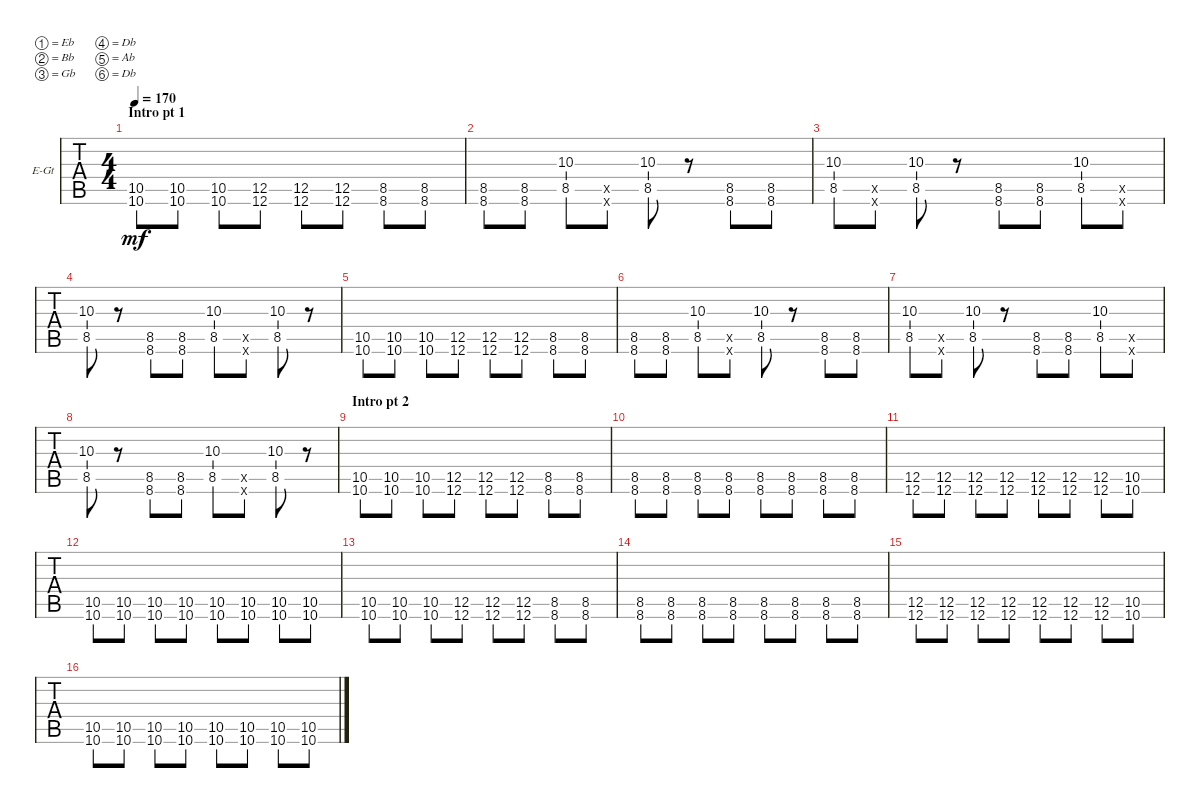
\defaultSystemsLayout 4
\bracketExtendMode groupsimilarinstruments
\firstSystemTrackNameOrientation horizontal
\otherSystemsTrackNameOrientation horizontal
\track ("Guitar 2" "E-Gt") {instrument distortionguitar}
\staff {tabs}
\tuning (Eb4 Bb3 Gb3 Db3 Ab2 Db2)
\ts (4 4)
\section ("" "Intro pt 1")
\tempo 170
\clef g2
\ks c
(10.6 10.5).8{dy mf instrument distortionguitar} (10.6 10.5).8 (10.6 10.5).8 (12.6 12.5).8 (12.6 12.5).8 (12.6 12.5).8 (8.6 8.5).8 (8.6 8.5).8 |
(8.6 8.5).8 (8.6 8.5).8 (8.5 10.3).8 (8.5{x} 8.6{x}).8 (8.5 10.3).8 r.8 (8.5 8.6).8 (8.5 8.6).8 |
(8.5 10.3).8 (0.6{x} 0.5{x}).8 (8.5 10.3).8 r.8 (8.5 8.6).8 (8.5 8.6).8 (8.5 10.3).8 (0.6{x} 0.5{x}).8 |
(8.5 10.3).8 r.8 (8.6 8.5).8 (8.6 8.5).8 (8.5 10.3).8 (0.5{x} 0.6{x}).8 (8.5 10.3).8 r.8 |
(10.6 10.5).8 (10.6 10.5).8 (10.6 10.5).8 (12.6 12.5).8 (12.6 12.5).8 (12.6 12.5).8 (8.6 8.5).8 (8.6 8.5).8 |
(8.6 8.5).8 (8.6 8.5).8 (8.5 10.3).8 (8.5{x} 8.6{x}).8 (8.5 10.3).8 r.8 (8.5 8.6).8 (8.5 8.6).8 |
(8.5 10.3).8 (0.6{x} 0.5{x}).8 (8.5 10.3).8 r.8 (8.5 8.6).8 (8.5 8.6).8 (8.5 10.3).8 (0.6{x} 0.5{x}).8 |
(8.5 10.3).8 r.8 (8.6 8.5).8 (8.6 8.5).8 (8.5 10.3).8 (0.5{x} 0.6{x}).8 (8.5 10.3).8 r.8 |
\section ("" "Intro pt 2")
(10.6 10.5).8 (10.6 10.5).8 (10.6 10.5).8 (12.6 12.5).8 (12.6 12.5).8 (12.6 12.5).8 (8.6 8.5).8 (8.6 8.5).8 |
(8.6 8.5).8 (8.6 8.5).8 (8.6 8.5).8 (8.6 8.5).8 (8.6 8.5).8 (8.6 8.5).8 (8.6 8.5).8 (8.6 8.5).8 |
(12.6 12.5).8 (12.6 12.5).8 (12.6 12.5).8 (12.6 12.5).8 (12.6 12.5).8 (12.6 12.5).8 (12.6 12.5).8 (10.6 10.5).8 |
(10.6 10.5).8 (10.6 10.5).8 (10.6 10.5).8 (10.6 10.5).8 (10.6 10.5).8 (10.6 10.5).8 (10.6 10.5).8 (10.6 10.5).8 |
(10.6 10.5).8 (10.6 10.5).8 (10.6 10.5).8 (12.6 12.5).8 (12.6 12.5).8 (12.6 12.5).8 (8.6 8.5).8 (8.6 8.5).8 |
(8.6 8.5).8 (8.6 8.5).8 (8.6 8.5).8 (8.6 8.5).8 (8.6 8.5).8 (8.6 8.5).8 (8.6 8.5).8 (8.6 8.5).8 |
(12.6 12.5).8 (12.6 12.5).8 (12.6 12.5).8 (12.6 12.5).8 (12.6 12.5).8 (12.6 12.5).8 (12.6 12.5).8 (10.6 10.5).8 |
(10.6 10.5).8 (10.6 10.5).8 (10.6 10.5).8 (10.6 10.5).8 (10.6 10.5).8 (10.6 10.5).8 (10.6 10.5).8 (10.6 10.5).8
